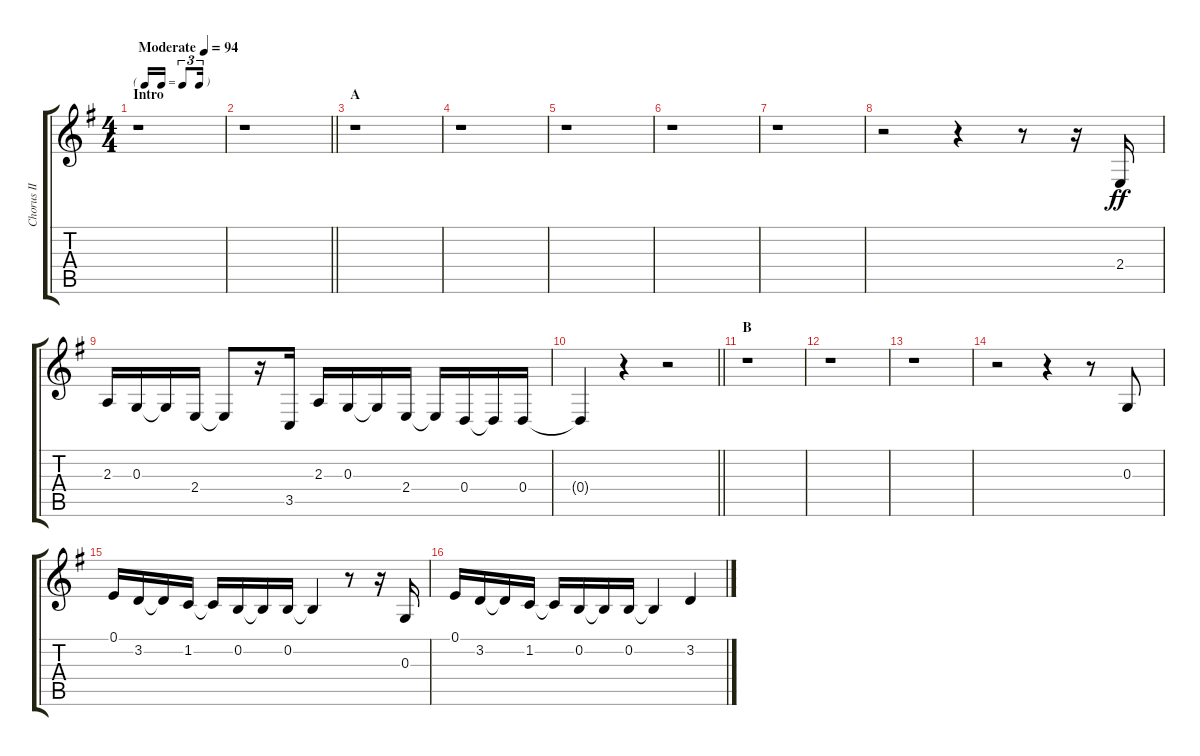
\track ("Chorus II" "Chorus II") {instrument voiceoohs}
\staff {score tabs}
\tuning (E4 B3 G3 D3 A2 E2) {hide}
\ts (4 4)
\tf triplet16th
\section ("" "Intro")
\tempo (94 "Moderate")
\clef g2
\ks g
r.1{dy ff instrument voiceoohs} |
\barLineRight lightlight
r.1 |
\section ("" "A")
r.1 |
r.1 |
r.1 |
r.1 |
r.1 |
r.2 r.4 r.8 r.16 2.4.16 |
2.3.16 0.3.16 0.3{t}.16 2.4.16 2.4{t}.8 r.16 3.5.16 2.3.16 0.3.16 0.3{t}.16 2.4.16 2.4{t}.16 0.4.16 0.4{t}.16 0.4.16 |
\barLineRight lightlight
0.4{t}.4 r.4 r.2 |
\section ("" "B")
r.1 |
r.1 |
r.1 |
r.2 r.4 r.8 0.3.8 |
0.1.16 3.2.16 3.2{t}.16 1.2.16 1.2{t}.16 0.2.16 0.2{t}.16 0.2.16 0.2{t}.4 r.8 r.16 0.3.16 |
0.1.16 3.2.16 3.2{t}.16 1.2.16 1.2{t}.16 0.2.16 0.2{t}.16 0.2.16 0.2{t}.4 3.2.4
